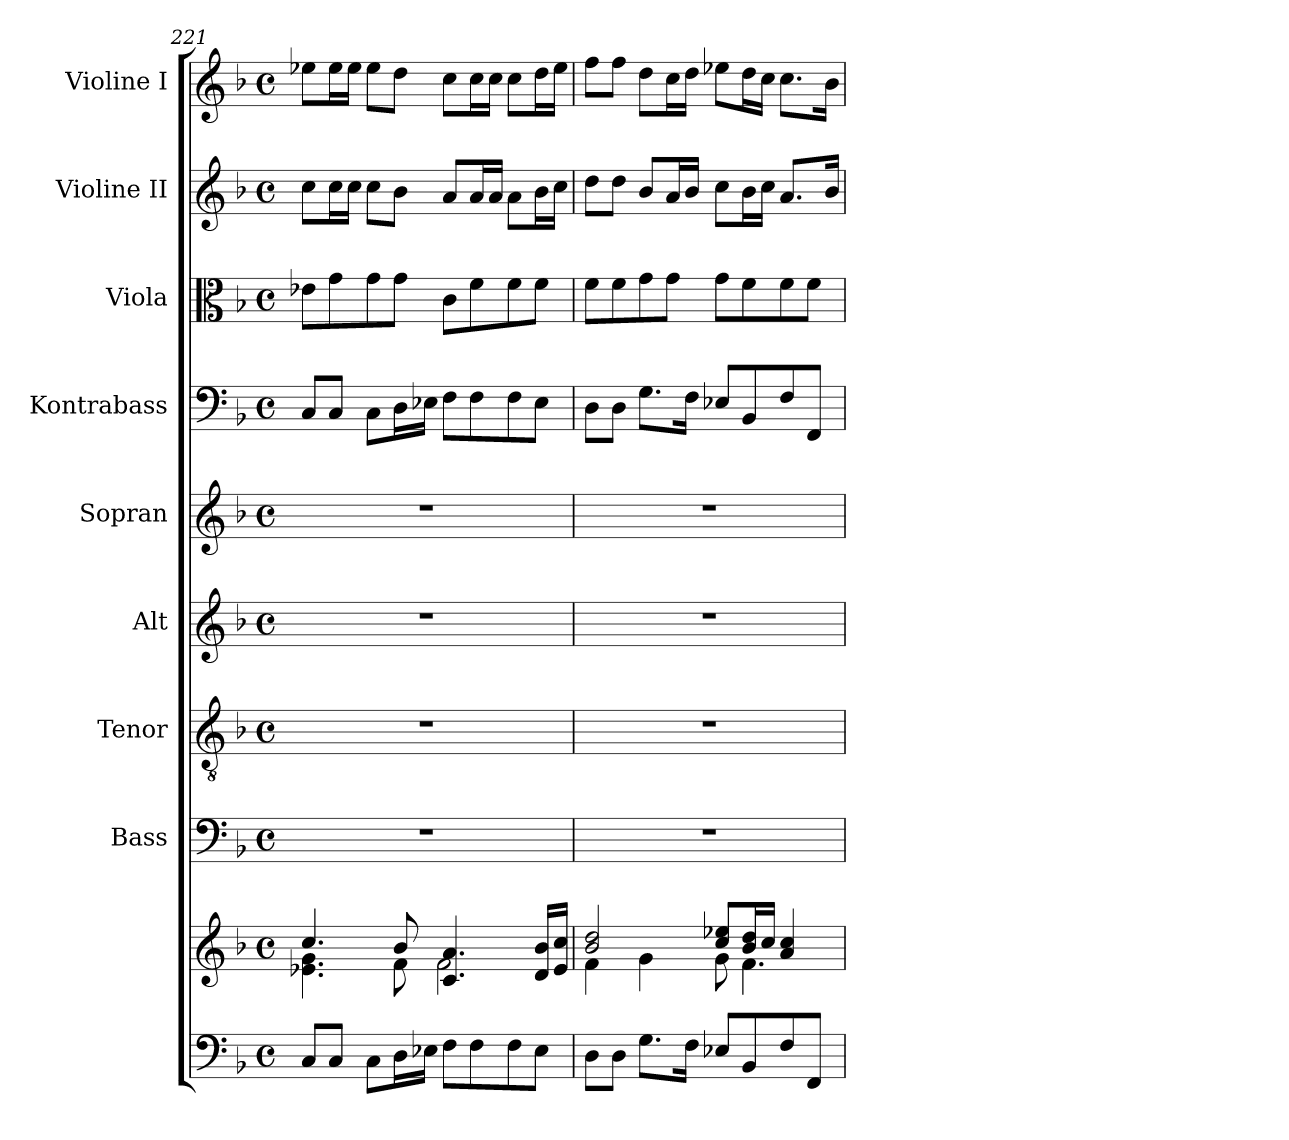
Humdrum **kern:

**kern	**kern	**kern	**kern	**kern	**kern	**kern	**kern	**kern	**kern
*part9	*part9	*part8	*part7	*part6	*part5	*part4	*part3	*part2	*part1
*staff10	*staff9	*staff8	*staff7	*staff6	*staff5	*staff4	*staff3	*staff2	*staff1
*	*	*I"Bass	*I"Tenor	*I"Alt	*I"Sopran	*I"Kontrabass	*I"Viola	*I"Violine II	*I"Violine I
*	*	*I'B.	*I'T.	*I'A.	*I'S.	*I'Kb.	*I'Vla.	*I'Vl. II	*I'Vl. I
!!LO:LB:g=z
*clefF4	*clefG2	*clefF4	*clefGv2	*clefG2	*clefG2	*clefF4	*clefC3	*clefG2	*clefG2
*	*	*	*	*	*	*ITrd7c12	*	*	*
*k[b-]	*k[b-]	*k[b-]	*k[b-]	*k[b-]	*k[b-]	*k[b-]	*k[b-]	*k[b-]	*k[b-]
*F:	*F:	*F:	*F:	*F:	*F:	*F:	*F:	*F:	*F:
*M4/4	*M4/4	*M4/4	*M4/4	*M4/4	*M4/4	*M4/4	*M4/4	*M4/4	*M4/4
*met(c)	*met(c)	*met(c)	*met(c)	*met(c)	*met(c)	*met(c)	*met(c)	*met(c)	*met(c)
=221	=221	=221	=221	=221	=221	=221	=221	=221	=221
*	*^	*	*	*	*	*	*	*	*
8C/L	4.cc/	4.e-X\ 4.g\	1r	1r	1r	1r	8CC/L	8e-X\L	8cc\L	8ee-X\L
8C/J	.	.	.	.	.	.	8CC/J	8g\	16cc\L	16ee-\L
.	.	.	.	.	.	.	.	.	16cc\JJ	16ee-\JJ
8C\L	.	.	.	.	.	.	8CC\L	8g\	8cc\L	8ee-\L
16D\L	8b-/	8f\	.	.	.	.	16DD\L	8g\J	8b-\J	8dd\J
16E-X\JJ	.	.	.	.	.	.	16EE-X\JJ	.	.	.
8F\L	4.c/ 4.a/	2f\	.	.	.	.	8FF\L	8c\L	8a/L	8cc\L
8F\	.	.	.	.	.	.	8FF\	8f\	16a/L	16cc\L
.	.	.	.	.	.	.	.	.	16a/JJ	16cc\JJ
8F\	.	.	.	.	.	.	8FF\	8f\	8a\L	8cc\L
8E-\J	16d/ 16b-/LL	.	.	.	.	.	8EE-\J	8f\J	16b-\L	16dd\L
.	16e-/ 16cc/JJ	.	.	.	.	.	.	.	16cc\JJ	16ee-\JJ
=222	=222	=222	=222	=222	=222	=222	=222	=222	=222	=222
8D\L	2b-/ 2dd/	4f\	1r	1r	1r	1r	8DD\L	8f\L	8dd\L	8ff\L
8D\J	.	.	.	.	.	.	8DD\J	8f\	8dd\J	8ff\J
8.G\L	.	4g\	.	.	.	.	8.GG\L	8g\	8b-/L	8dd\L
.	.	.	.	.	.	.	.	8g\J	16a/L	16cc\L
16F\Jk	.	.	.	.	.	.	16FF\Jk	.	16b-/JJ	16dd\JJ
8E-X/L	8cc/ 8ee-X/L	8g\	.	.	.	.	8EE-X/L	8g\L	8cc\L	8ee-X\L
8BB-/	16b-/ 16dd/L	4.f\	.	.	.	.	8BBB-/	8f\	16b-\L	16dd\L
.	16cc/JJ	.	.	.	.	.	.	.	16cc\JJ	16cc\JJ
8F/	4a/ 4cc/	.	.	.	.	.	8FF/	8f\	8.a/L	8.cc\L
8FF/J	.	.	.	.	.	.	8FFF/J	8f\J	.	.
.	.	.	.	.	.	.	.	.	16b-/Jk	16b-\Jk
*	*v	*v	*	*	*	*	*	*	*	*
=	=	=	=	=	=	=	=	=	=
*-	*-	*-	*-	*-	*-	*-	*-	*-	*-
